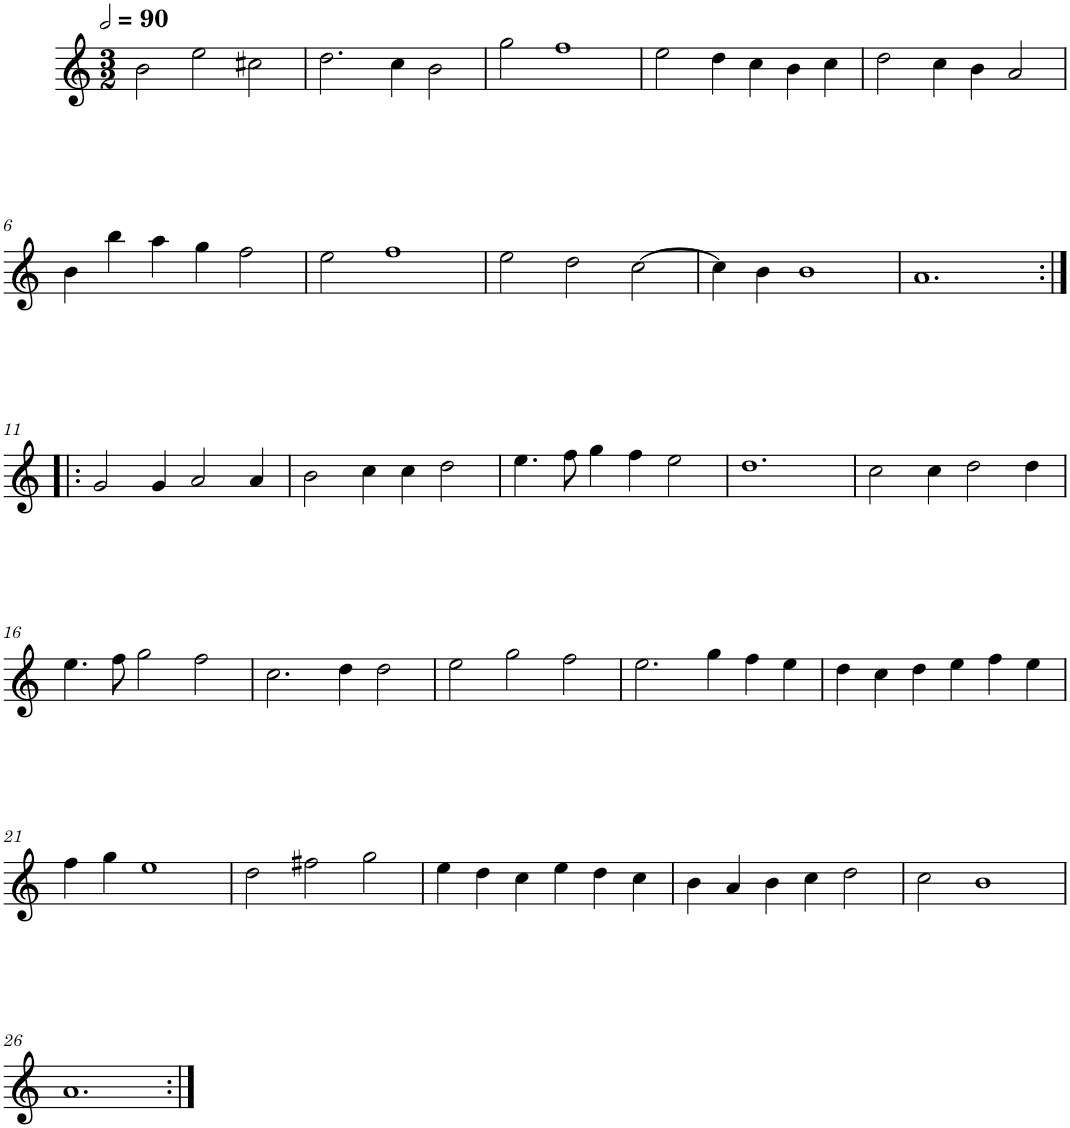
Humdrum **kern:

**kern
*part1
*staff1
*I"Trois parties
*clefG2
*k[]
*M3/2
*MM180
=1
2b\
2ee\
2cc#X\
=2
2.dd\
4cc\
2b\
=3
2gg\
1ff
=4
2ee\
4dd\
4cc\
4b\
4cc\
=5
2dd\
4cc\
4b\
2a/
!!LO:LB:g=z
=6
4b\
4bb\
4aa\
4gg\
2ff\
=7
2ee\
1ff
=8
2ee\
2dd\
[2cc\
=9
4cc\]
4b\
1b
=10
1.a
!!LO:LB:g=z
=11:|!|:
2g/
4g/
2a/
4a/
=12
2b\
4cc\
4cc\
2dd\
=13
4.ee\
8ff\
4gg\
4ff\
2ee\
=14
1.dd
=15
2cc\
4cc\
2dd\
4dd\
!!LO:LB:g=z
=16
4.ee\
8ff\
2gg\
2ff\
=17
2.cc\
4dd\
2dd\
=18
2ee\
2gg\
2ff\
=19
2.ee\
4gg\
4ff\
4ee\
=20
4dd\
4cc\
4dd\
4ee\
4ff\
4ee\
!!LO:LB:g=z
=21
4ff\
4gg\
1ee
=22
2dd\
2ff#X\
2gg\
=23
4ee\
4dd\
4cc\
4ee\
4dd\
4cc\
=24
4b\
4a/
4b\
4cc\
2dd\
=25
2cc\
1b
!!LO:LB:g=z
=26
1.a
=:|!
*-
